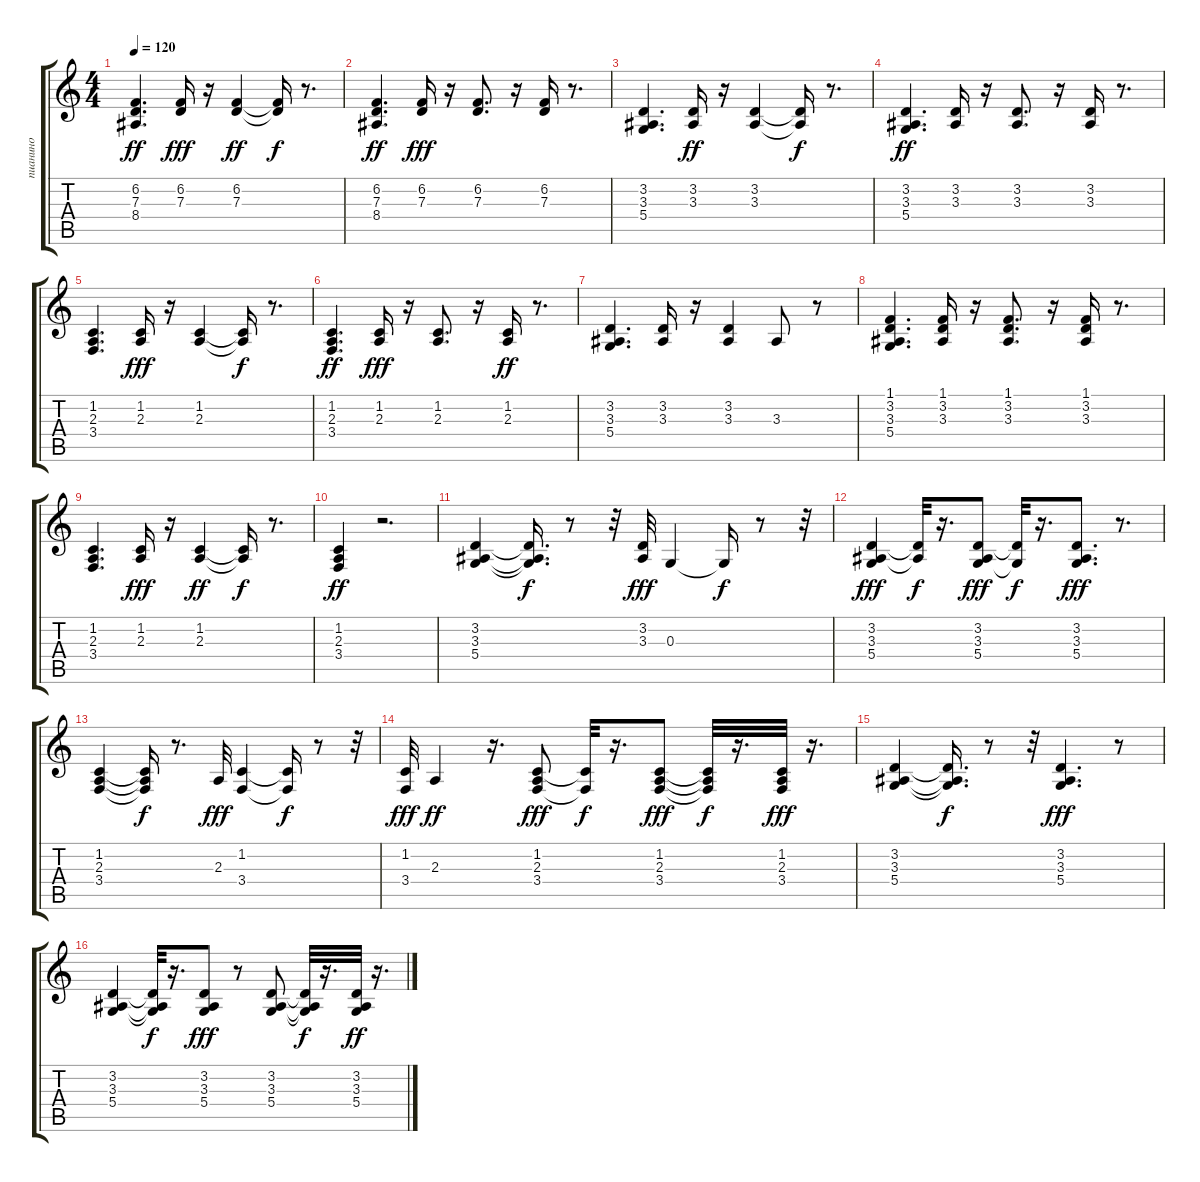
\track ("пианино" "пианино") {instrument acousticgrandpiano}
\staff {score tabs}
\tuning (E4 B3 G3 D3 A2 E2) {hide}
\ts (4 4)
\tempo 120
\clef g2
\ks c
(6.2 7.3 8.4).4{d dy ff} (6.2 7.3).16{dy fff} r.16 (6.2 7.3).4{dy ff} (6.2{t} 7.3{t}).16{dy f} r.8{d} |
(6.2 7.3 8.4).4{d dy ff} (6.2 7.3).16{dy fff} r.16 (6.2 7.3).8{d} r.16 (6.2 7.3).16 r.8{d} |
(3.2 3.3 5.4).4{d} (3.2 3.3).16{dy ff} r.16 (3.2 3.3).4 (3.2{t} 3.3{t}).16{dy f} r.8{d} |
(3.2 3.3 5.4).4{d dy ff} (3.2 3.3).16 r.16 (3.2 3.3).8{d} r.16 (3.2 3.3).16 r.8{d} |
(1.2 2.3 3.4).4{d} (1.2 2.3).16{dy fff} r.16 (1.2 2.3).4 (1.2{t} 2.3{t}).16{dy f} r.8{d} |
(1.2 2.3 3.4).4{d dy ff} (1.2 2.3).16{dy fff} r.16 (1.2 2.3).8{d} r.16 (1.2 2.3).16{dy ff} r.8{d} |
(3.2 3.3 5.4).4{d} (3.2 3.3).16 r.16 (3.2 3.3).4 3.3.8 r.8 |
(1.1 3.2 3.3 5.4).4{d} (1.1 3.2 3.3).16 r.16 (1.1 3.2 3.3).8{d} r.16 (1.1 3.2 3.3).16 r.8{d} |
(1.2 2.3 3.4).4{d} (1.2 2.3).16{dy fff} r.16 (1.2 2.3).4{dy ff} (1.2{t} 2.3{t}).16{dy f} r.8{d} |
(1.2 2.3 3.4).4{dy ff} r.2{d} |
(3.2 3.3 5.4).4 (3.2{t} 3.3{t} 5.4{t}).16{d dy f} r.8 r.32 (3.2 3.3).32{dy fff} 0.3.4 0.3{t}.16{dy f} r.8 r.32 |
(3.2 3.3 5.4).4{dy fff} (3.2{t} 3.3{t}).32{dy f} r.16{d} (3.2 3.3 5.4).8{dy fff} (3.2{t} 5.4{t}).32{dy f} r.16{d} (3.2 3.3 5.4).8{d dy fff} r.8{d} |
(1.2 2.3 3.4).4 (1.2{t} 2.3{t} 3.4{t}).16{dy f} r.8{d} 2.3.32{dy fff} (1.2 3.4).4 (1.2{t} 3.4{t}).16{dy f} r.8 r.32 |
(1.2 3.4).32{dy fff} 2.3.4{dy ff} r.16{d} (1.2 2.3 3.4).8{dy fff} (1.2{t} 3.4{t}).32{dy f} r.16{d} (1.2 2.3 3.4).8{dy fff} (1.2{t} 2.3{t} 3.4{t}).32{dy f} r.16{d} (1.2 2.3 3.4).32{dy fff} r.16{d} |
(3.2 3.3 5.4).4 (3.2{t} 3.3{t} 5.4{t}).16{d dy f} r.8 r.32 (3.2 3.3 5.4).4{d dy fff} r.8 |
(3.2 3.3 5.4).4 (3.2{t} 3.3{t} 5.4{t}).32{dy f} r.16{d} (3.2 3.3 5.4).8{dy fff} r.8 (3.2 3.3 5.4).8 (3.2{t} 3.3{t} 5.4{t}).32{dy f} r.16{d} (3.2 3.3 5.4).32{dy ff} r.16{d}
